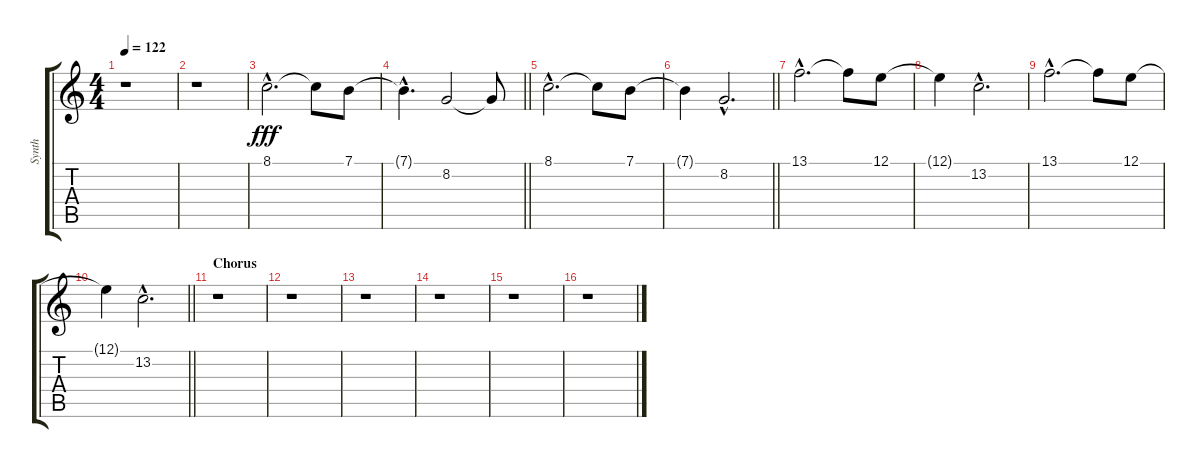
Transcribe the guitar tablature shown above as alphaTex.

\track ("Synth" "Synth") {instrument pad3polysynth}
\staff {score tabs}
\tuning (E4 B3 G3 D3 A2 E2) {hide}
\ts (4 4)
\tempo 122
\clef g2
\ks c
r.1{dy fff} |
r.1 |
8.1{hac}.2{d} 8.1{t}.8 7.1.8 |
\barLineRight lightlight
7.1{hac t}.4{d} 8.2.2 8.2{t}.8 |
8.1{hac}.2{d} 8.1{t}.8 7.1.8 |
\barLineRight lightlight
7.1{t}.4 8.2{hac}.2{d} |
13.1{hac}.2{d} 13.1{t}.8 12.1.8 |
12.1{t}.4 13.2{hac}.2{d} |
13.1{hac}.2{d} 13.1{t}.8 12.1.8 |
\barLineRight lightlight
12.1{t}.4 13.2{hac}.2{d} |
\section ("" "Chorus")
r.1 |
r.1 |
r.1 |
r.1 |
r.1 |
r.1
